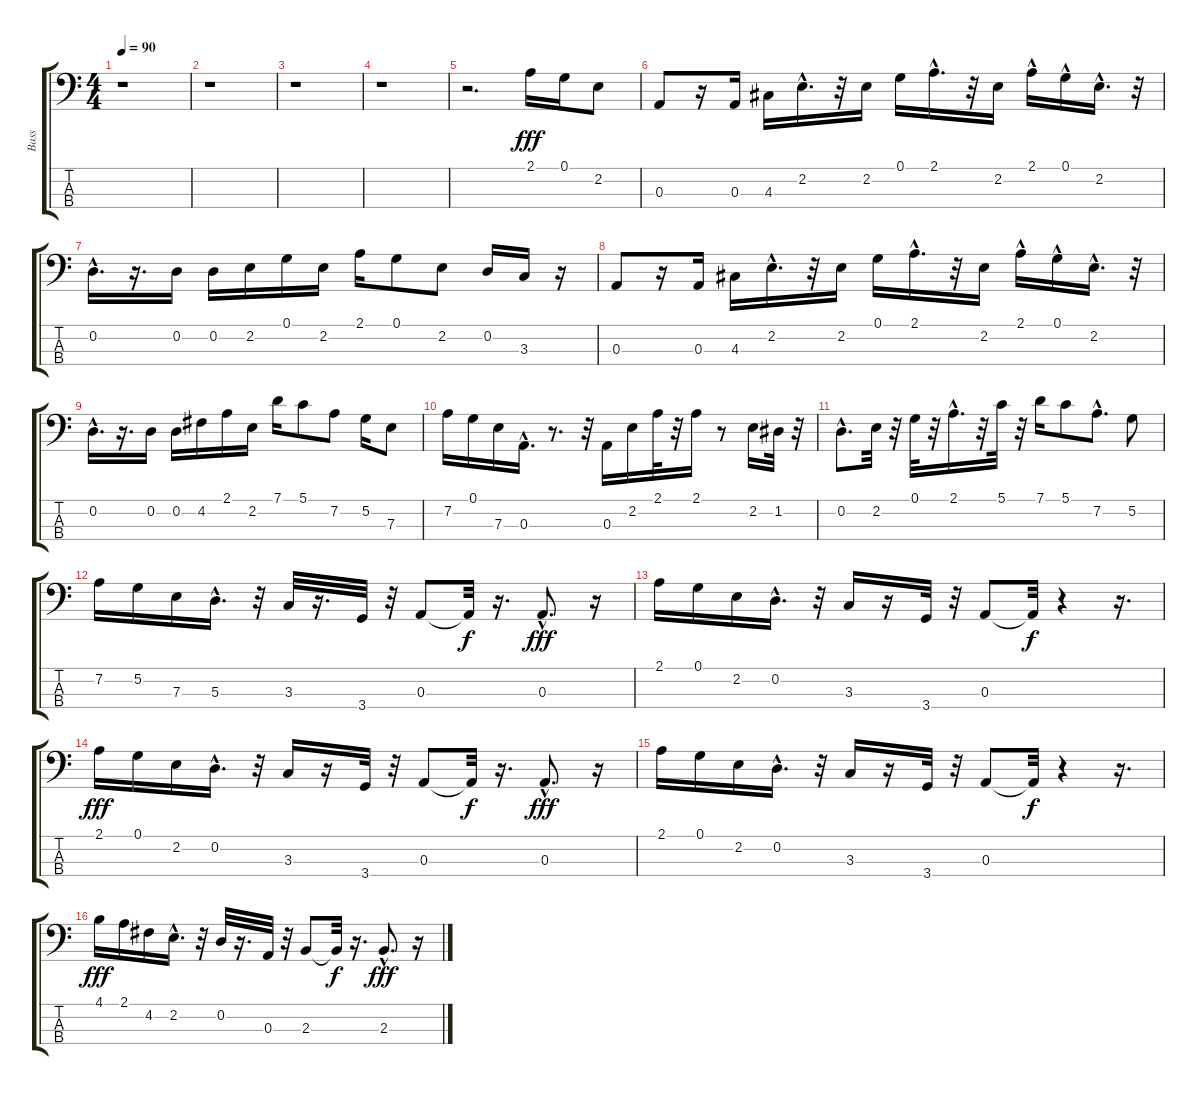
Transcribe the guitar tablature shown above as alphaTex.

\track ("Bass" "Bass") {instrument electricbasspick}
\staff {score tabs}
\tuning (G2 D2 A1 E1) {hide}
\ts (4 4)
\tempo 90
\clef f4
\ks c
r.1{dy fff instrument electricbasspick} |
r.1 |
r.1 |
r.1 |
r.2{d} 2.1.16 0.1.16 2.2.8 |
0.3.8 r.16 0.3.16 4.3.16 2.2{hac}.16{d} r.32 2.2.16 0.1.16 2.1{hac}.16{d} r.32 2.2.16 2.1{hac}.16 0.1{hac}.16 2.2{hac}.16{d} r.32 |
0.2{hac}.16{d} r.16{d} 0.2.16 0.2.16 2.2.16 0.1.16 2.2.16 2.1.16 0.1.8 2.2.8 0.2.16 3.3.16 r.16 |
0.3.8 r.16 0.3.16 4.3.16 2.2{hac}.16{d} r.32 2.2.16 0.1.16 2.1{hac}.16{d} r.32 2.2.16 2.1{hac}.16 0.1{hac}.16 2.2{hac}.16{d} r.32 |
0.2{hac}.16{d} r.16{d} 0.2.16 0.2.16 4.2.16 2.1.16 2.2.16 7.1.16 5.1.8 7.2.8 5.2.16 7.3.8 |
7.2.16 0.1.16 7.3.16 0.3{hac}.16{d} r.8{d} r.32 0.3.16 2.2.16 2.1.32 r.32 2.1.16 r.8 2.2.16 1.2.32 r.32 |
0.2{hac}.8{d} 2.2.32 r.32 0.1.32 r.32 2.1{hac}.16{d} r.32 5.1.32 r.32 7.1.16 5.1.8 7.2{hac}.8{d} 5.2.8 |
7.2.16 5.2.16 7.3.16 5.3{hac}.16{d} r.32 3.3.32 r.16{d} 3.4.32 r.32 0.3.8 0.3{t}.32{dy f} r.16{d} 0.3{hac}.8{d dy fff} r.16 |
2.1.16 0.1.16 2.2.16 0.2{hac}.16{d} r.32 3.3.16 r.16 3.4.32 r.32 0.3.8 0.3{t}.32{dy f} r.4 r.16{d} |
2.1.16{dy fff} 0.1.16 2.2.16 0.2{hac}.16{d} r.32 3.3.16 r.16 3.4.32 r.32 0.3.8 0.3{t}.32{dy f} r.16{d} 0.3{hac}.8{d dy fff} r.16 |
2.1.16 0.1.16 2.2.16 0.2{hac}.16{d} r.32 3.3.16 r.16 3.4.32 r.32 0.3.8 0.3{t}.32{dy f} r.4 r.16{d} |
4.1.16{dy fff} 2.1.16 4.2.16 2.2{hac}.16{d} r.32 0.2.32 r.16{d} 0.3.32 r.32 2.3.8 2.3{t}.32{dy f} r.16{d} 2.3{hac}.8{d dy fff} r.16
